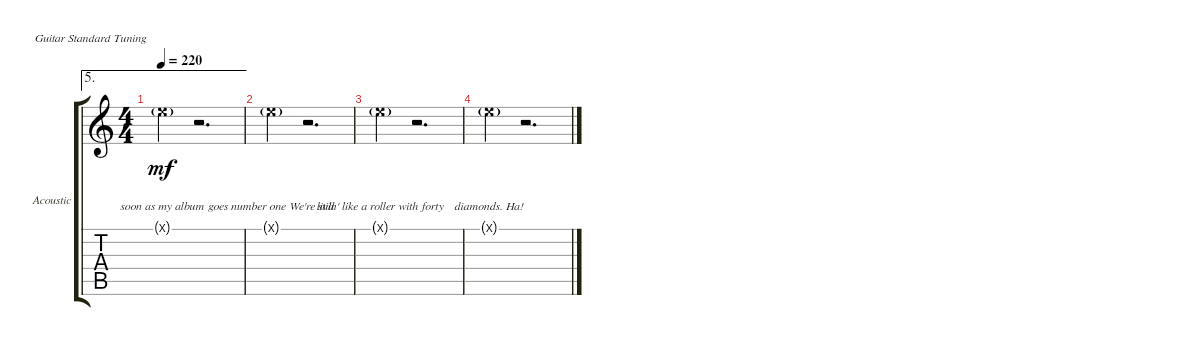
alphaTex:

\bracketExtendMode groupsimilarinstruments
\firstSystemTrackNameOrientation horizontal
\otherSystemsTrackNameOrientation horizontal
\track ("Acoustic Guitar" "Acoustic") {instrument acousticguitarsteel}
\staff {score tabs}
\tuning (E4 B3 G3 D3 A2 E2)
\ae 5
\ts (4 4)
\tempo 220
\clef g2
\ks c
0.1{g x}.4{lyrics (0 "") lyrics (1 "") lyrics (2 "") lyrics (3 "") lyrics (4 "soon as my album") dy mf} r.2{d} |
0.1{g x}.4{lyrics (0 "") lyrics (1 "") lyrics (2 "") lyrics (3 "") lyrics (4 "goes number one We're still")} r.2{d} |
0.1{g x}.4{lyrics (0 "") lyrics (1 "") lyrics (2 "") lyrics (3 "") lyrics (4 "livin' like a roller with forty")} r.2{d} |
0.1{g x}.4{lyrics (0 "") lyrics (1 "") lyrics (2 "") lyrics (3 "") lyrics (4 "diamonds. Ha!")} r.2{d}
